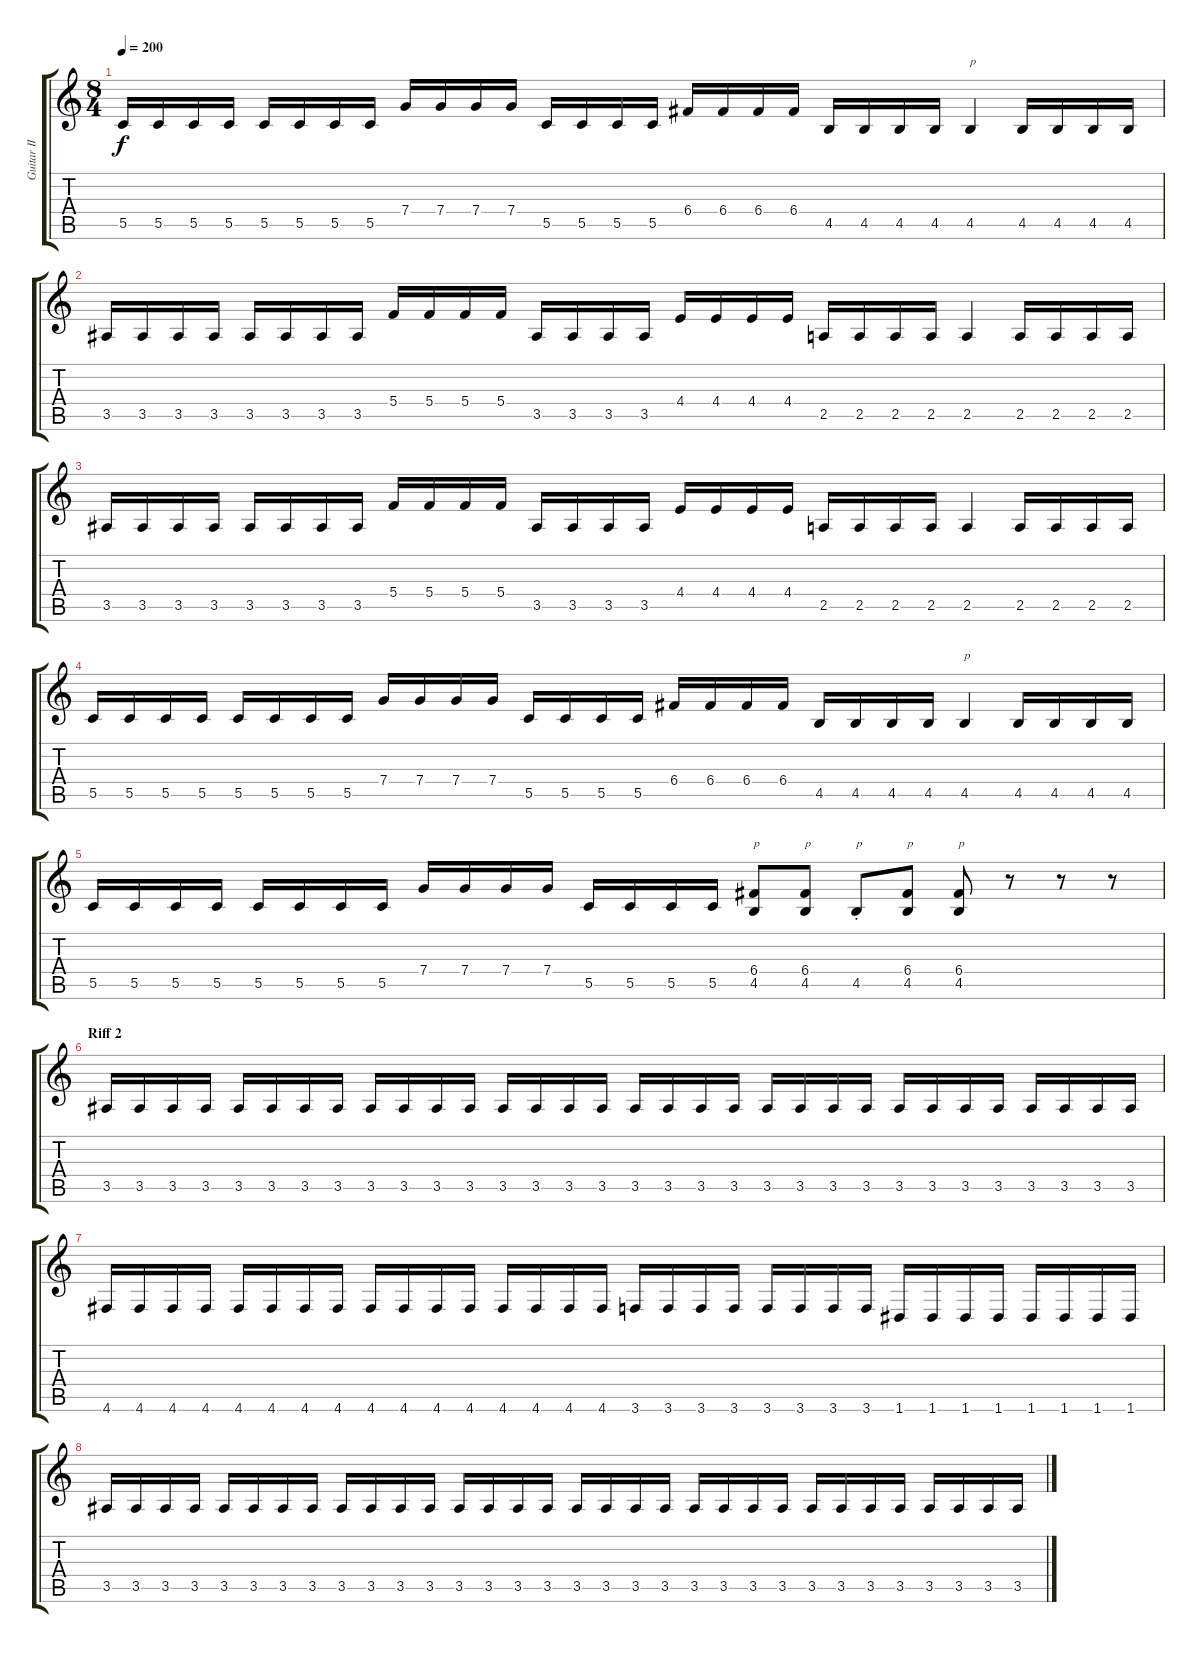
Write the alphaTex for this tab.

\track ("Guitar II" "Guitar II") {instrument distortionguitar}
\staff {score tabs}
\tuning (D4 A3 F3 C3 G2 D2) {hide}
\ts (8 4)
\tempo 200
\clef g2
\ks c
5.5.16{dy f} 5.5.16 5.5.16 5.5.16 5.5.16 5.5.16 5.5.16 5.5.16 7.4.16 7.4.16 7.4.16 7.4.16 5.5.16 5.5.16 5.5.16 5.5.16 6.4.16 6.4.16 6.4.16 6.4.16 4.5.16 4.5.16 4.5.16 4.5.16 4.5.4{txt "p"} 4.5.16 4.5.16 4.5.16 4.5.16 |
3.5.16 3.5.16 3.5.16 3.5.16 3.5.16 3.5.16 3.5.16 3.5.16 5.4.16 5.4.16 5.4.16 5.4.16 3.5.16 3.5.16 3.5.16 3.5.16 4.4.16 4.4.16 4.4.16 4.4.16 2.5.16 2.5.16 2.5.16 2.5.16 2.5.4 2.5.16 2.5.16 2.5.16 2.5.16 |
3.5.16 3.5.16 3.5.16 3.5.16 3.5.16 3.5.16 3.5.16 3.5.16 5.4.16 5.4.16 5.4.16 5.4.16 3.5.16 3.5.16 3.5.16 3.5.16 4.4.16 4.4.16 4.4.16 4.4.16 2.5.16 2.5.16 2.5.16 2.5.16 2.5.4 2.5.16 2.5.16 2.5.16 2.5.16 |
5.5.16 5.5.16 5.5.16 5.5.16 5.5.16 5.5.16 5.5.16 5.5.16 7.4.16 7.4.16 7.4.16 7.4.16 5.5.16 5.5.16 5.5.16 5.5.16 6.4.16 6.4.16 6.4.16 6.4.16 4.5.16 4.5.16 4.5.16 4.5.16 4.5.4{txt "p"} 4.5.16 4.5.16 4.5.16 4.5.16 |
5.5.16 5.5.16 5.5.16 5.5.16 5.5.16 5.5.16 5.5.16 5.5.16 7.4.16 7.4.16 7.4.16 7.4.16 5.5.16 5.5.16 5.5.16 5.5.16 (6.4 4.5).8{txt "p"} (6.4 4.5).8{txt "p"} 4.5{st}.8{txt "p"} (6.4 4.5).8{txt "p"} (6.4 4.5).8{txt "p"} r.8 r.8 r.8 |
\section ("" "Riff 2")
3.5.16 3.5.16 3.5.16 3.5.16 3.5.16 3.5.16 3.5.16 3.5.16 3.5.16 3.5.16 3.5.16 3.5.16 3.5.16 3.5.16 3.5.16 3.5.16 3.5.16 3.5.16 3.5.16 3.5.16 3.5.16 3.5.16 3.5.16 3.5.16 3.5.16 3.5.16 3.5.16 3.5.16 3.5.16 3.5.16 3.5.16 3.5.16 |
4.6.16 4.6.16 4.6.16 4.6.16 4.6.16 4.6.16 4.6.16 4.6.16 4.6.16 4.6.16 4.6.16 4.6.16 4.6.16 4.6.16 4.6.16 4.6.16 3.6.16 3.6.16 3.6.16 3.6.16 3.6.16 3.6.16 3.6.16 3.6.16 1.6.16 1.6.16 1.6.16 1.6.16 1.6.16 1.6.16 1.6.16 1.6.16 |
3.5.16 3.5.16 3.5.16 3.5.16 3.5.16 3.5.16 3.5.16 3.5.16 3.5.16 3.5.16 3.5.16 3.5.16 3.5.16 3.5.16 3.5.16 3.5.16 3.5.16 3.5.16 3.5.16 3.5.16 3.5.16 3.5.16 3.5.16 3.5.16 3.5.16 3.5.16 3.5.16 3.5.16 3.5.16 3.5.16 3.5.16 3.5.16
